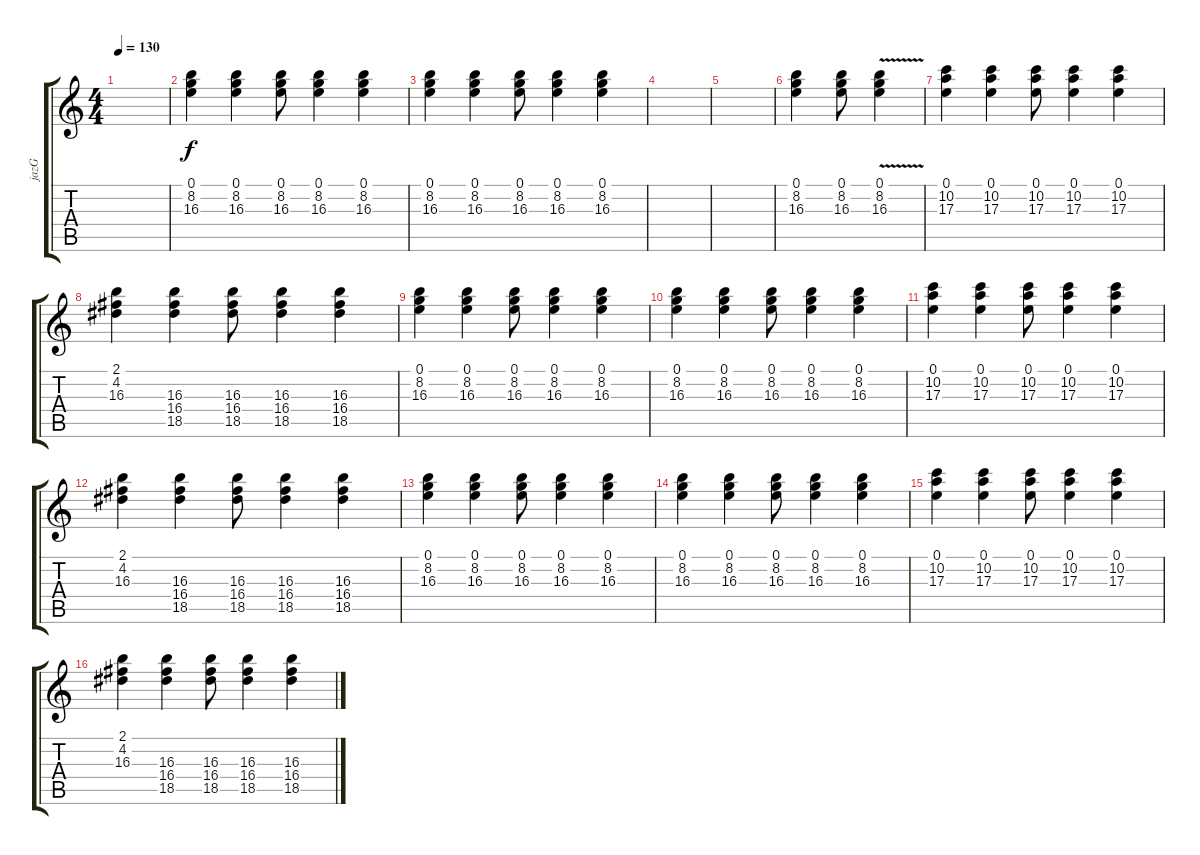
\track ("jazG" "jazG") {instrument electricguitarjazz}
\staff {score tabs}
\tuning (E4 B3 G3 D3 A2 E2) {hide}
\ts (4 4)
\tempo 130
\clef g2
\ks c
|
(0.1 8.2 16.3).4 (0.1 8.2 16.3).4 (0.1 8.2 16.3).8 (0.1 8.2 16.3).4 (0.1 8.2 16.3).4 |
(0.1 8.2 16.3).4 (0.1 8.2 16.3).4 (0.1 8.2 16.3).8 (0.1 8.2 16.3).4 (0.1 8.2 16.3).4 |
|
|
(0.1 8.2 16.3).4 (0.1 8.2 16.3).8 (0.1 8.2 16.3{v}).4 |
(0.1 10.2 17.3).4 (0.1 10.2 17.3).4 (0.1 10.2 17.3).8 (0.1 10.2 17.3).4 (0.1 10.2 17.3).4 |
(2.1 4.2 16.3).4 (16.3 16.4 18.5).4 (16.3 16.4 18.5).8 (16.3 16.4 18.5).4 (16.3 16.4 18.5).4 |
(0.1 8.2 16.3).4 (0.1 8.2 16.3).4 (0.1 8.2 16.3).8 (0.1 8.2 16.3).4 (0.1 8.2 16.3).4 |
(0.1 8.2 16.3).4 (0.1 8.2 16.3).4 (0.1 8.2 16.3).8 (0.1 8.2 16.3).4 (0.1 8.2 16.3).4 |
(0.1 10.2 17.3).4 (0.1 10.2 17.3).4 (0.1 10.2 17.3).8 (0.1 10.2 17.3).4 (0.1 10.2 17.3).4 |
(2.1 4.2 16.3).4 (16.3 16.4 18.5).4 (16.3 16.4 18.5).8 (16.3 16.4 18.5).4 (16.3 16.4 18.5).4 |
(0.1 8.2 16.3).4 (0.1 8.2 16.3).4 (0.1 8.2 16.3).8 (0.1 8.2 16.3).4 (0.1 8.2 16.3).4 |
(0.1 8.2 16.3).4 (0.1 8.2 16.3).4 (0.1 8.2 16.3).8 (0.1 8.2 16.3).4 (0.1 8.2 16.3).4 |
(0.1 10.2 17.3).4 (0.1 10.2 17.3).4 (0.1 10.2 17.3).8 (0.1 10.2 17.3).4 (0.1 10.2 17.3).4 |
(2.1 4.2 16.3).4 (16.3 16.4 18.5).4 (16.3 16.4 18.5).8 (16.3 16.4 18.5).4 (16.3 16.4 18.5).4
